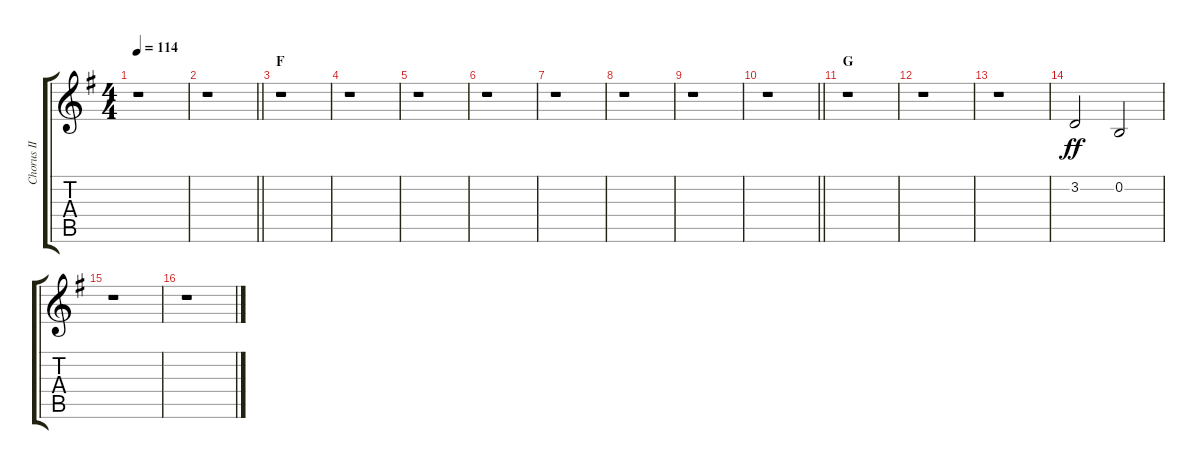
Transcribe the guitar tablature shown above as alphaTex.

\track ("Chorus II" "Chorus II") {instrument voiceoohs}
\staff {score tabs}
\tuning (E4 B3 G3 D3 A2 E2) {hide}
\ts (4 4)
\tempo 114
\clef g2
\ks g
r.1{dy ff} |
\barLineRight lightlight
r.1 |
\section ("" "F")
r.1 |
r.1 |
r.1 |
r.1 |
r.1 |
r.1 |
r.1 |
\barLineRight lightlight
r.1 |
\section ("" "G")
r.1 |
r.1 |
r.1 |
3.2.2 0.2.2 |
r.1 |
r.1
